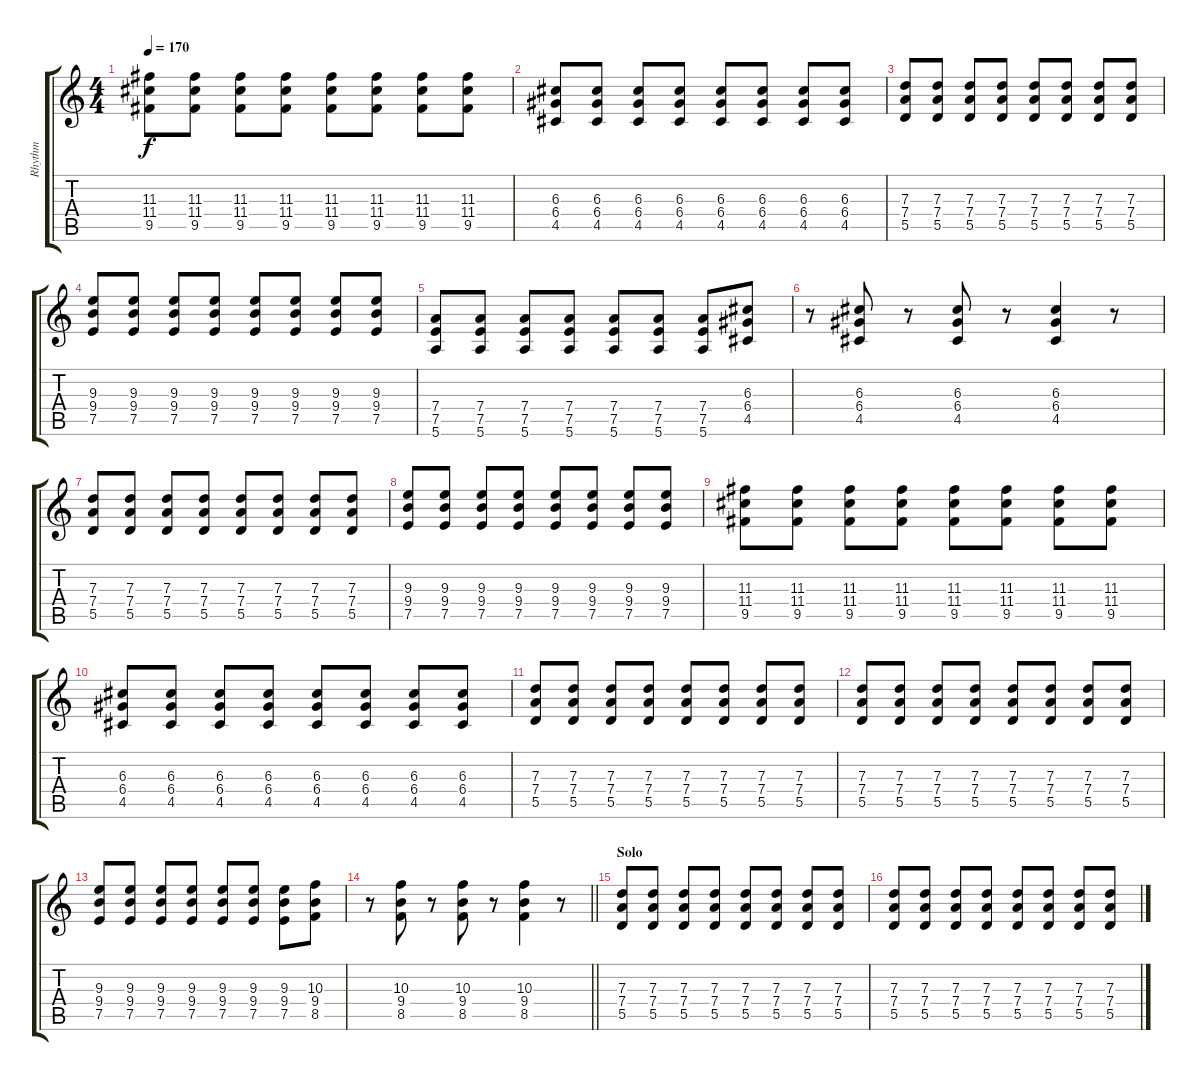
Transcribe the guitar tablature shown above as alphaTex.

\track ("Rhythm" "Rhythm") {instrument distortionguitar}
\staff {score tabs}
\tuning (E4 B3 G3 D3 A2 E2) {hide}
\ts (4 4)
\tempo 170
\clef g2
\ks c
(11.3 11.4 9.5).8{dy f} (11.3 11.4 9.5).8 (11.3 11.4 9.5).8 (11.3 11.4 9.5).8 (11.3 11.4 9.5).8 (11.3 11.4 9.5).8 (11.3 11.4 9.5).8 (11.3 11.4 9.5).8 |
(6.3 6.4 4.5).8 (6.3 6.4 4.5).8 (6.3 6.4 4.5).8 (6.3 6.4 4.5).8 (6.3 6.4 4.5).8 (6.3 6.4 4.5).8 (6.3 6.4 4.5).8 (6.3 6.4 4.5).8 |
(7.3 7.4 5.5).8 (7.3 7.4 5.5).8 (7.3 7.4 5.5).8 (7.3 7.4 5.5).8 (7.3 7.4 5.5).8 (7.3 7.4 5.5).8 (7.3 7.4 5.5).8 (7.3 7.4 5.5).8 |
(9.3 9.4 7.5).8 (9.3 9.4 7.5).8 (9.3 9.4 7.5).8 (9.3 9.4 7.5).8 (9.3 9.4 7.5).8 (9.3 9.4 7.5).8 (9.3 9.4 7.5).8 (9.3 9.4 7.5).8 |
(7.4 7.5 5.6).8 (7.4 7.5 5.6).8 (7.4 7.5 5.6).8 (7.4 7.5 5.6).8 (7.4 7.5 5.6).8 (7.4 7.5 5.6).8 (7.4 7.5 5.6).8 (6.3 6.4 4.5).8 |
r.8 (6.3 6.4 4.5).8 r.8 (6.3 6.4 4.5).8 r.8 (6.3 6.4 4.5).4 r.8 |
(7.3 7.4 5.5).8 (7.3 7.4 5.5).8 (7.3 7.4 5.5).8 (7.3 7.4 5.5).8 (7.3 7.4 5.5).8 (7.3 7.4 5.5).8 (7.3 7.4 5.5).8 (7.3 7.4 5.5).8 |
(9.3 9.4 7.5).8 (9.3 9.4 7.5).8 (9.3 9.4 7.5).8 (9.3 9.4 7.5).8 (9.3 9.4 7.5).8 (9.3 9.4 7.5).8 (9.3 9.4 7.5).8 (9.3 9.4 7.5).8 |
(11.3 11.4 9.5).8 (11.3 11.4 9.5).8 (11.3 11.4 9.5).8 (11.3 11.4 9.5).8 (11.3 11.4 9.5).8 (11.3 11.4 9.5).8 (11.3 11.4 9.5).8 (11.3 11.4 9.5).8 |
(6.3 6.4 4.5).8 (6.3 6.4 4.5).8 (6.3 6.4 4.5).8 (6.3 6.4 4.5).8 (6.3 6.4 4.5).8 (6.3 6.4 4.5).8 (6.3 6.4 4.5).8 (6.3 6.4 4.5).8 |
(7.3 7.4 5.5).8 (7.3 7.4 5.5).8 (7.3 7.4 5.5).8 (7.3 7.4 5.5).8 (7.3 7.4 5.5).8 (7.3 7.4 5.5).8 (7.3 7.4 5.5).8 (7.3 7.4 5.5).8 |
(7.3 7.4 5.5).8 (7.3 7.4 5.5).8 (7.3 7.4 5.5).8 (7.3 7.4 5.5).8 (7.3 7.4 5.5).8 (7.3 7.4 5.5).8 (7.3 7.4 5.5).8 (7.3 7.4 5.5).8 |
(9.3 9.4 7.5).8 (9.3 9.4 7.5).8 (9.3 9.4 7.5).8 (9.3 9.4 7.5).8 (9.3 9.4 7.5).8 (9.3 9.4 7.5).8 (9.3 9.4 7.5).8 (10.3 9.4 8.5).8 |
\barLineRight lightlight
r.8 (10.3 9.4 8.5).8 r.8 (10.3 9.4 8.5).8 r.8 (10.3 9.4 8.5).4 r.8 |
\section ("" "Solo")
(7.3 7.4 5.5).8 (7.3 7.4 5.5).8 (7.3 7.4 5.5).8 (7.3 7.4 5.5).8 (7.3 7.4 5.5).8 (7.3 7.4 5.5).8 (7.3 7.4 5.5).8 (7.3 7.4 5.5).8 |
(7.3 7.4 5.5).8 (7.3 7.4 5.5).8 (7.3 7.4 5.5).8 (7.3 7.4 5.5).8 (7.3 7.4 5.5).8 (7.3 7.4 5.5).8 (7.3 7.4 5.5).8 (7.3 7.4 5.5).8
